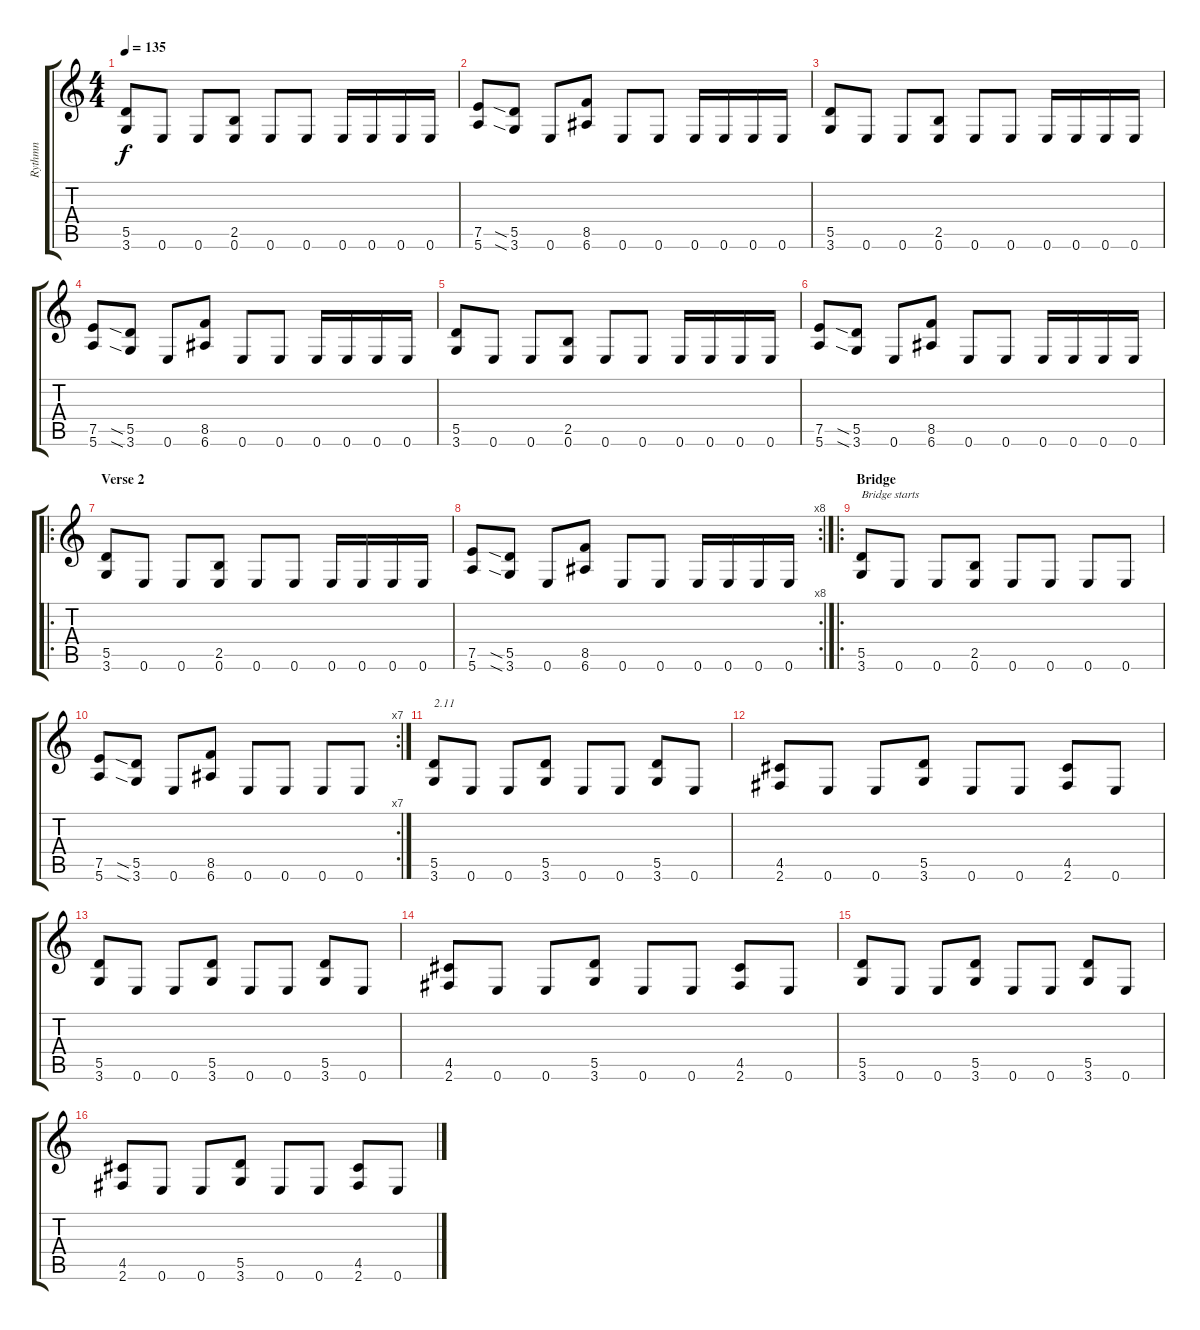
\track ("Rythmn" "Rythmn") {instrument overdrivenguitar}
\staff {score tabs}
\tuning (E4 B3 G3 D3 A2 E2) {hide}
\ts (4 4)
\tempo 135
\clef g2
\ks c
(5.5 3.6).8{dy f} 0.6.8 0.6.8 (2.5 0.6).8 0.6.8 0.6.8 0.6.16 0.6.16 0.6.16 0.6.16 |
(7.5 5.6).8 (5.5{sia} 3.6{sia}).8 0.6.8 (8.5 6.6).8 0.6.8 0.6.8 0.6.16 0.6.16 0.6.16 0.6.16 |
(5.5 3.6).8 0.6.8 0.6.8 (2.5 0.6).8 0.6.8 0.6.8 0.6.16 0.6.16 0.6.16 0.6.16 |
(7.5 5.6).8 (5.5{sia} 3.6{sia}).8 0.6.8 (8.5 6.6).8 0.6.8 0.6.8 0.6.16 0.6.16 0.6.16 0.6.16 |
(5.5 3.6).8 0.6.8 0.6.8 (2.5 0.6).8 0.6.8 0.6.8 0.6.16 0.6.16 0.6.16 0.6.16 |
(7.5 5.6).8 (5.5{sia} 3.6{sia}).8 0.6.8 (8.5 6.6).8 0.6.8 0.6.8 0.6.16 0.6.16 0.6.16 0.6.16 |
\ro
\section ("" "Verse 2")
(5.5 3.6).8 0.6.8 0.6.8 (2.5 0.6).8 0.6.8 0.6.8 0.6.16 0.6.16 0.6.16 0.6.16 |
\rc 8
(7.5 5.6).8 (5.5{sia} 3.6{sia}).8 0.6.8 (8.5 6.6).8 0.6.8 0.6.8 0.6.16 0.6.16 0.6.16 0.6.16 |
\ro
\section ("" "Bridge")
(5.5 3.6).8{txt "Bridge starts"} 0.6.8 0.6.8 (2.5 0.6).8 0.6.8 0.6.8 0.6.8 0.6.8 |
\rc 7
(7.5 5.6).8 (5.5{sia} 3.6{sia}).8 0.6.8 (8.5 6.6).8 0.6.8 0.6.8 0.6.8 0.6.8 |
(5.5 3.6).8{txt "2.11"} 0.6.8 0.6.8 (5.5 3.6).8 0.6.8 0.6.8 (5.5 3.6).8 0.6.8 |
(4.5 2.6).8 0.6.8 0.6.8 (5.5 3.6).8 0.6.8 0.6.8 (4.5 2.6).8 0.6.8 |
(5.5 3.6).8 0.6.8 0.6.8 (5.5 3.6).8 0.6.8 0.6.8 (5.5 3.6).8 0.6.8 |
(4.5 2.6).8 0.6.8 0.6.8 (5.5 3.6).8 0.6.8 0.6.8 (4.5 2.6).8 0.6.8 |
(5.5 3.6).8 0.6.8 0.6.8 (5.5 3.6).8 0.6.8 0.6.8 (5.5 3.6).8 0.6.8 |
(4.5 2.6).8 0.6.8 0.6.8 (5.5 3.6).8 0.6.8 0.6.8 (4.5 2.6).8 0.6.8
